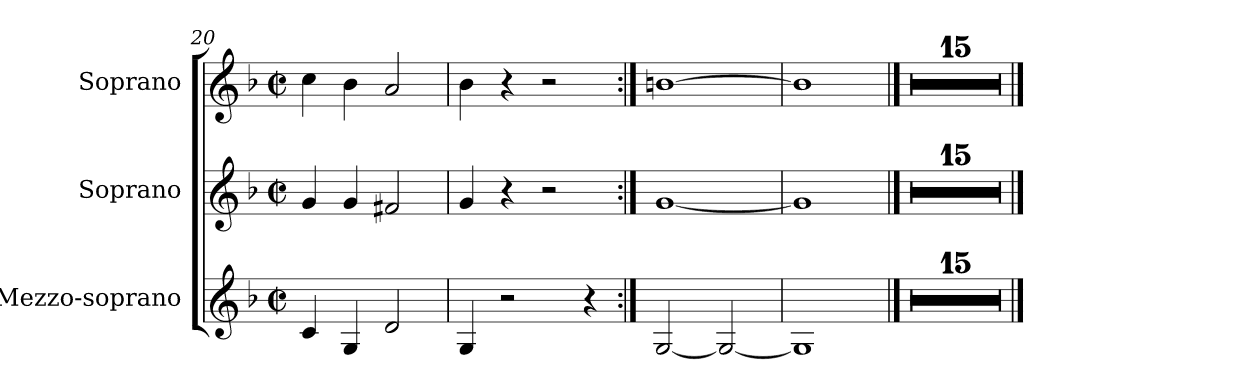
**kern	**kern	**kern
*part3	*part2	*part1
*staff3	*staff2	*staff1
*I"Mezzo-soprano	*I"Soprano	*I"Soprano
*I'Mzs.	*I'S.	*I'S.
*clefG2	*clefG2	*clefG2
*k[b-]	*k[b-]	*k[b-]
*M2/2	*M2/2	*M2/2
*met(c|)	*met(c|)	*met(c|)
=20	=20	=20
4c/	4g/	4cc\
4G/	4g/	4b-\
2d/	2f#X/	2a/
=21	=21	=21
4G/	4g/	4b-\
2r	4r	4r
.	2r	2r
4r	.	.
=22:|!	=22:|!	=22:|!
[2G/	[1g	[1bn
2G/_	.	.
=23	=23	=23
1G]	1g]	1b]
!!LO:LB:g=z
==24	==24	==24
1r	1r	1r
=25	=25	=25
1r	1r	1r
=26	=26	=26
1r	1r	1r
=27	=27	=27
1r	1r	1r
=28	=28	=28
1r	1r	1r
=29	=29	=29
1r	1r	1r
=30	=30	=30
1r	1r	1r
=31	=31	=31
1r	1r	1r
=32	=32	=32
1r	1r	1r
=33	=33	=33
1r	1r	1r
=34	=34	=34
1r	1r	1r
=35	=35	=35
1r	1r	1r
=36	=36	=36
1r	1r	1r
=37	=37	=37
1r	1r	1r
=38	=38	=38
1r	1r	1r
==	==	==
*-	*-	*-
